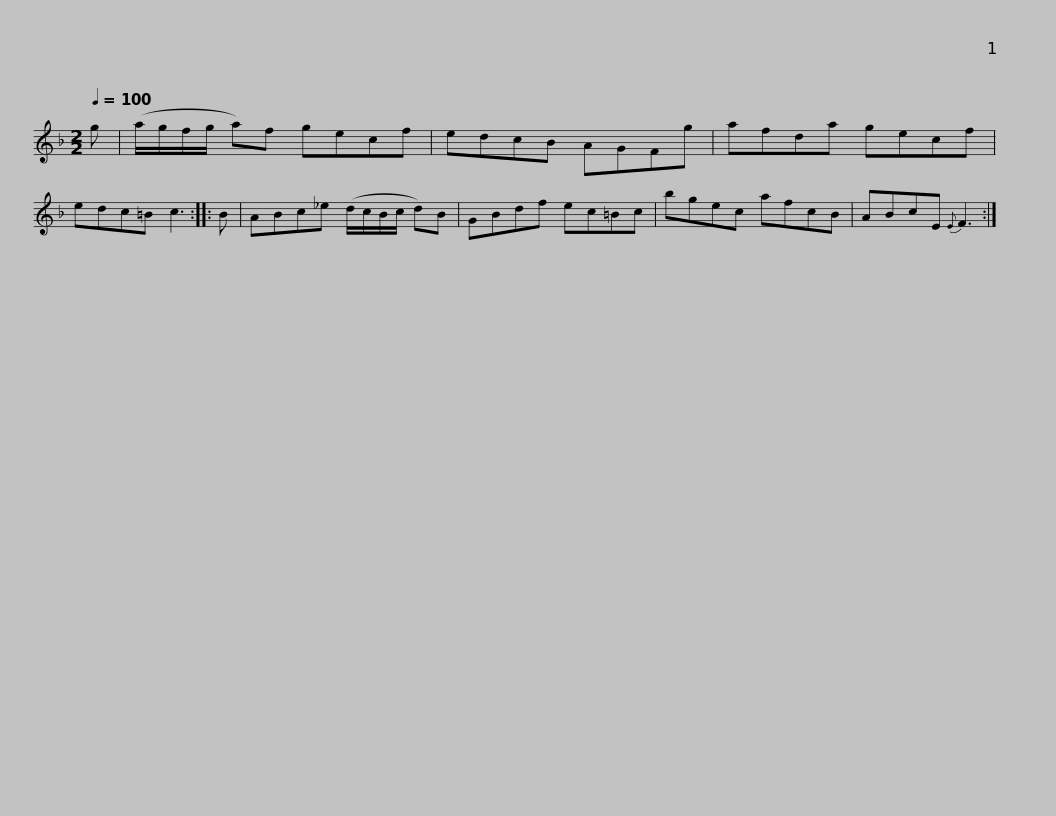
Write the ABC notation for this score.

X:1
L:1/8
Q:1/4=100
M:2/2
I:linebreak $
K:F
V:1 treble
V:1
 g | (a/g/f/g/ a)f gecf | edcB AGFg | afda gecf | edc=B c3 :: %5
 B |$ ABc_e (d/c/B/c/ d)B | GBdf ec=Bc | bgec afcB | ABcE{E} F3 :| %10
